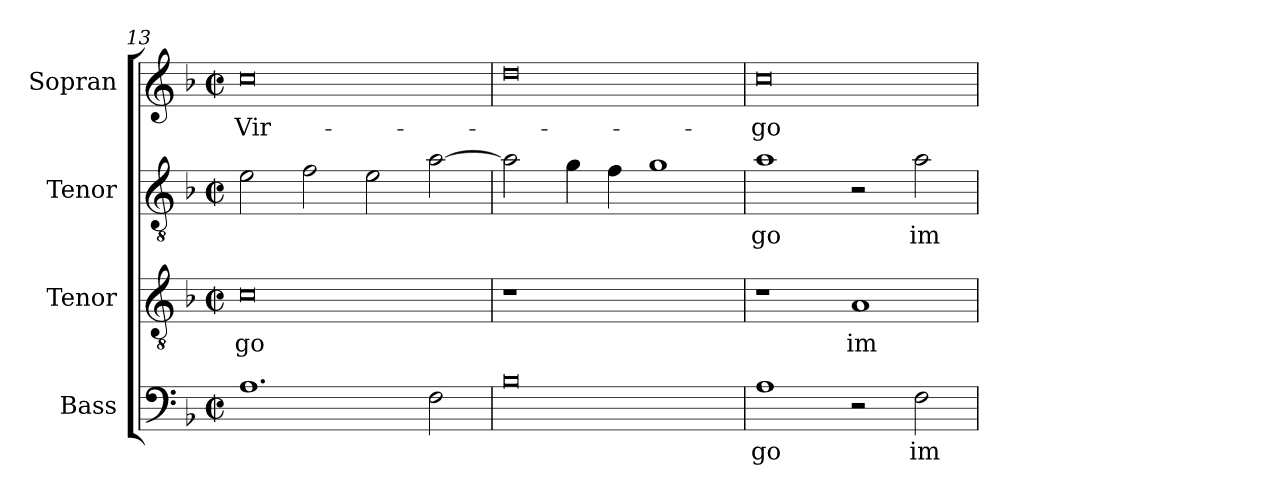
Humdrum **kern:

**kern	**text	**kern	**text	**kern	**text	**kern	**text
*part4	*part4	*part3	*part3	*part2	*part2	*part1	*part1
*staff4	*staff4	*staff3	*staff3	*staff2	*staff2	*staff1	*staff1
*I"Bass	*	*I"Tenor	*	*I"Tenor	*	*I"Sopran	*
*	*	*I'Tenor	*	*	*	*	*
*clefF4	*	*clefGv2	*	*clefGv2	*	*clefG2	*
*	*	*ITrd7c12	*	*ITrd7c12	*	*	*
*k[b-]	*	*k[b-]	*	*k[b-]	*	*k[b-]	*
*F:	*	*F:	*	*F:	*	*F:	*
*M2/2	*	*M2/2	*	*M2/2	*	*M2/2	*
*met(c|)	*	*met(c|)	*	*met(c|)	*	*met(c|)	*
=13	=13	=13	=13	=13	=13	=13	=13
!	!	!	!LO:LY:b:color=#000000	!	!	!	!
!	!	!	!	!	!	!	!LO:LY:b:color=#000000
1.Ai	.	0Ci	-go	2Ei\	.	0cci	Vir-
.	.	.	.	2Fi\	.	.	.
.	.	.	.	2Ei\	.	.	.
2Fi\	.	.	.	[>2Ai\	.	.	.
!!LO:LB:g=z
=14	=14	=14	=14	=14	=14	=14	=14
!	!	!LO:N:vis=1	!	!	!	!	!
0B-i	.	1r	.	2Ai\]	.	0ddi	.
.	.	.	.	4Gi\	.	.	.
.	.	.	.	4Fi\	.	.	.
.	.	1ryy	.	1Gi	.	.	.
=15	=15	=15	=15	=15	=15	=15	=15
!	!LO:LY:b:color=#000000	!	!	!	!	!	!
!	!	!	!	!	!LO:LY:b:color=#000000	!	!
!	!	!	!	!	!	!	!LO:LY:b:color=#000000
1Ai	-go	1r	.	1Ai	-go	0cci	-go
!	!	!	!LO:LY:b:color=#000000	!	!	!	!
2r	.	1AAi	im-	2r	.	.	.
!	!LO:LY:b:color=#000000	!	!	!	!	!	!
!	!	!	!	!	!LO:LY:b:color=#000000	!	!
2Fi\	im-	.	.	2Ai\	im-	.	.
=	=	=	=	=	=	=	=
*-	*-	*-	*-	*-	*-	*-	*-
